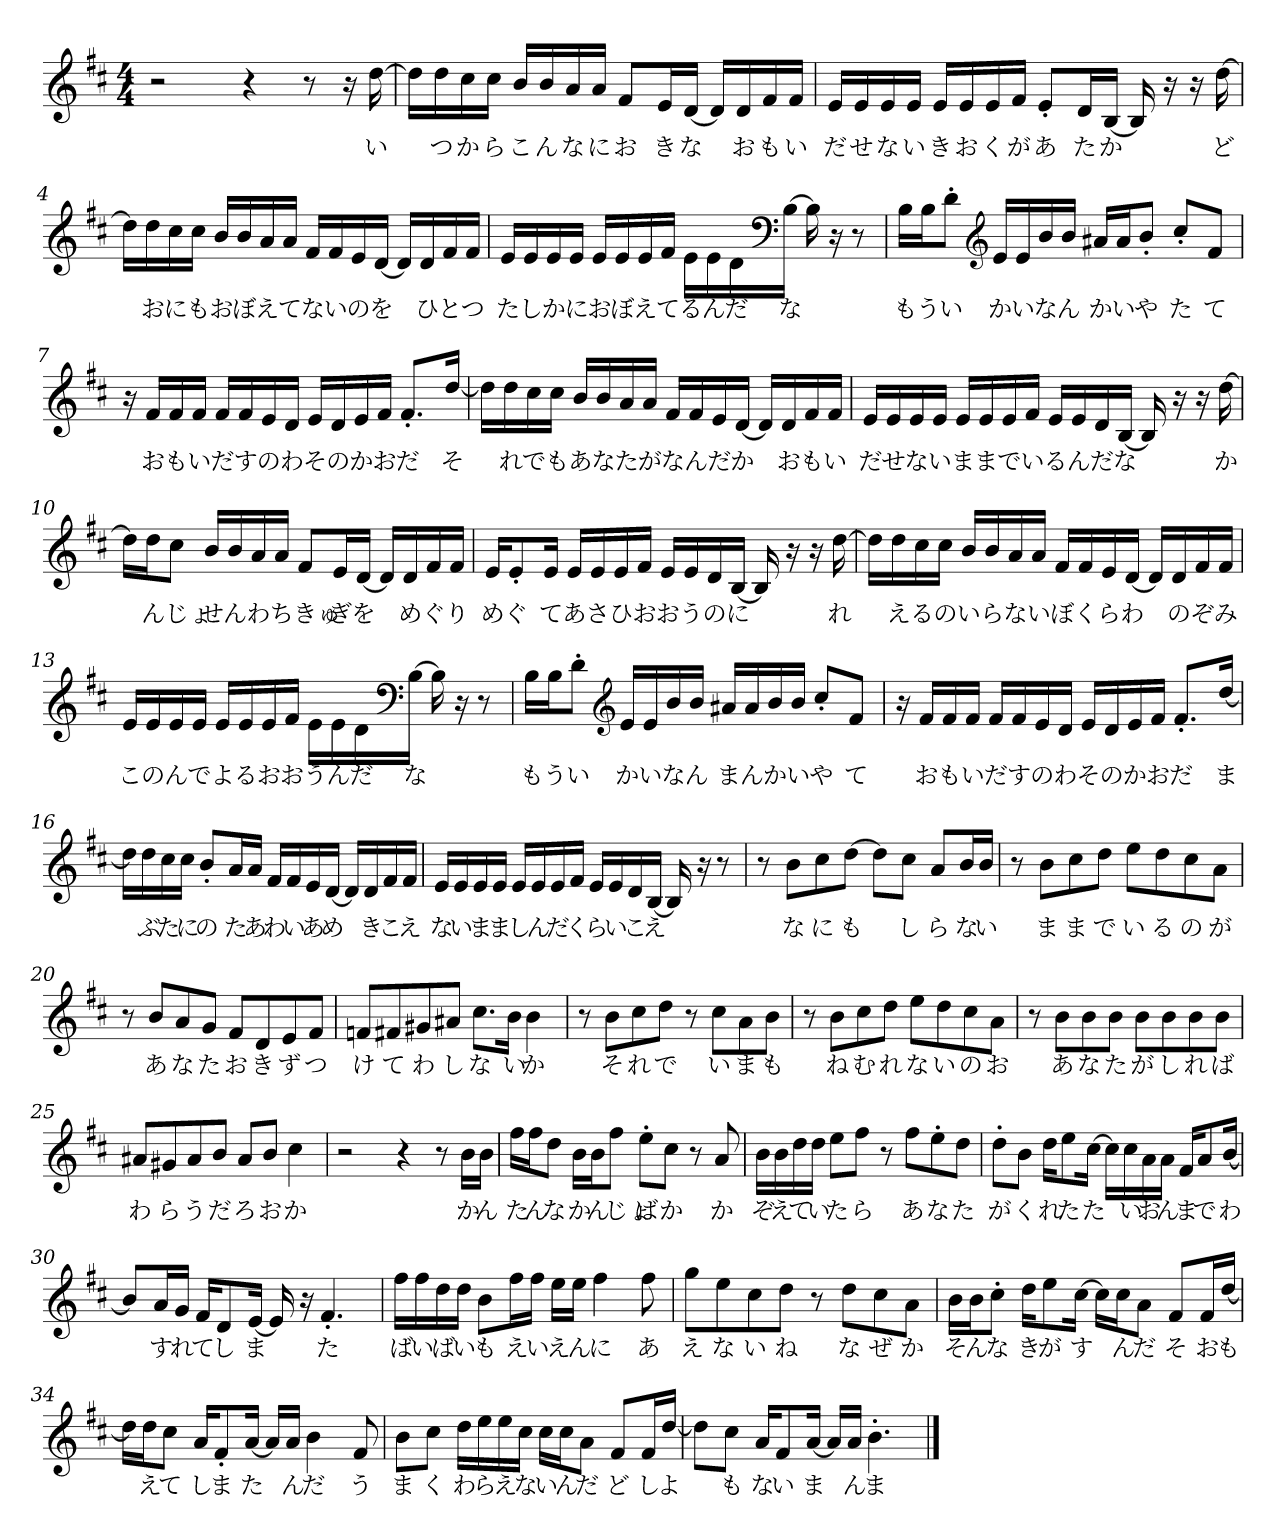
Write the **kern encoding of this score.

**kern	**text
*part1	*part1
*staff1	*staff1
*clefG2	*
*k[f#c#]	*
*M4/4	*
*MM126	*
=1	=1
2r	.
4r	.
8r	.
16r	.
[16dd	い
=2	=2
16ddLL]	.
16dd	つ
16cc#	か
16cc#JJ	ら
16bLL	こ
16b	ん
16a	な
16aJJ	に
8f#L	お
16eL	き
[16dJJ	な
16dLL]	.
16d	お
16f#	も
16f#JJ	い
=3	=3
16eLL	だ
16e	せ
16e	な
16eJJ	い
16eLL	き
16e	お
16e	く
16f#JJ	が
8e'L	あ
16dL	た
[16BJJ	か
16B]	.
16r	.
16r	.
[16dd	ど
=4	=4
16ddLL]	.
16dd	お
16cc#	に
16cc#JJ	も
16bLL	お
16b	ぼ
16a	え
16aJJ	て
16f#LL	な
16f#	い
16e	の
[16dJJ	を
16dLL]	.
16d	ひ
16f#	と
16f#JJ	つ
=5	=5
16eLL	た
16e	し
16e	か
16eJJ	に
16eLL	お
16e	ぼ
16e	え
16f#JJ	て
16eLL	る
16e	ん
16d	だ
*clefF4	*
[16BJJ	な
16B]	.
16r	.
8r	.
=6	=6
16BLL	も
16BJ	う
8d'J	い
*clefG2	*
16eLL	か
16e	い
16b	な
16bJJ	ん
16a#XLL	か
16a#J	い
8b'J	や
8cc#'L	た
8f#J	て
=7	=7
16r	.
16f#LL	お
16f#	も
16f#JJ	い
16f#LL	だ
16f#	す
16e	の
16dJJ	わ
16eLL	そ
16d	の
16e	か
16f#JJ	お
8.f#'L	だ
[16ddJk	そ
=8	=8
16ddLL]	.
16dd	れ
16cc#	で
16cc#JJ	も
16bLL	あ
16b	な
16a	た
16aJJ	が
16f#LL	な
16f#	ん
16e	だ
[16dJJ	か
16dLL]	.
16d	お
16f#	も
16f#JJ	い
=9	=9
16eLL	だ
16e	せ
16e	な
16eJJ	い
16eLL	ま
16e	ま
16e	で
16f#JJ	い
16eLL	る
16e	ん
16d	だ
[16BJJ	な
16B]	.
16r	.
16r	.
[16dd	か
=10	=10
16ddLL]	.
16ddJ	ん
8cc#J	じょ
16bLL	せ
16b	ん
16a	わ
16aJJ	ち
8f#L	きゅ
16eL	ぎ
[16dJJ	を
16dLL]	.
16d	め
16f#	ぐ
16f#JJ	り
=11	=11
16eKL	め
8e'	ぐ
16eJk	て
16eLL	あ
16e	さ
16e	ひ
16f#JJ	お
16eLL	お
16e	う
16d	の
[16BJJ	に
16B]	.
16r	.
16r	.
[16dd	れ
=12	=12
16ddLL]	.
16dd	え
16cc#	る
16cc#JJ	の
16bLL	い
16b	ら
16a	な
16aJJ	い
16f#LL	ぼ
16f#	く
16e	ら
[16dJJ	わ
16dLL]	.
16d	の
16f#	ぞ
16f#JJ	み
=13	=13
16eLL	こ
16e	の
16e	ん
16eJJ	で
16eLL	よ
16e	る
16e	お
16f#JJ	お
16eLL	う
16e	ん
16d	だ
*clefF4	*
[16BJJ	な
16B]	.
16r	.
8r	.
=14	=14
16BLL	も
16BJ	う
8d'J	い
*clefG2	*
16eLL	か
16e	い
16b	な
16bJJ	ん
16a#XLL	ま
16a#	ん
16b	か
16bJJ	い
8cc#'L	や
8f#J	て
=15	=15
16r	.
16f#LL	お
16f#	も
16f#JJ	い
16f#LL	だ
16f#	す
16e	の
16dJJ	わ
16eLL	そ
16d	の
16e	か
16f#JJ	お
8.f#'L	だ
[16ddJk	ま
=16	=16
16ddLL]	.
16dd	ぶ
16cc#	た
16cc#JJ	に
8b'L	の
16aL	た
16aJJ	あ
16f#LL	わ
16f#	い
16e	あ
[16dJJ	め
16dLL]	.
16d	き
16f#	こ
16f#JJ	え
=17	=17
16eLL	な
16e	い
16e	ま
16eJJ	ま
16eLL	し
16e	ん
16e	だ
16f#JJ	く
16eLL	ら
16e	い
16d	こ
[16BJJ	え
16B]	.
16r	.
8r	.
=18	=18
8r	.
8bL	な
8cc#	に
[8ddJ	も
8ddL]	.
8cc#J	し
8aL	ら
16bL	な
16bJJ	い
=19	=19
8r	.
8bL	ま
8cc#	ま
8ddJ	で
8eeL	い
8dd	る
8cc#	の
8aJ	が
=20	=20
8r	.
8bL	あ
8a	な
8gJ	た
8f#L	お
8d	き
8e	ず
8f#J	つ
=21	=21
8fnL	け
8f#X	て
8g#X	わ
8a#XJ	し
8.cc#L	な
16bJk	い
4b	か
=22	=22
8r	.
8bL	そ
8cc#	れ
8ddJ	で
8r	.
8cc#L	い
8a	ま
8bJ	も
=23	=23
8r	.
8bL	ね
8cc#	む
8ddJ	れ
8eeL	な
8dd	い
8cc#	の
8aJ	お
=24	=24
8r	.
8bL	あ
8b	な
8bJ	た
8bL	が
8b	し
8b	れ
8bJ	ば
=25	=25
8a#XL	わ
8g#X	ら
8a#	う
8bJ	だ
8a#L	ろ
8bJ	お
4cc#	か
=26	=26
2r	.
4r	.
8r	.
16bLL	か
16bJJ	ん
=27	=27
16ff#LL	た
16ff#J	ん
8ddJ	な
16bLL	か
16bJ	ん
8ff#J	じょ
8ee'L	ば
8cc#J	か
8r	.
8a	か
=28	=28
16bLL	ぞ
16b	え
16dd	て
16ddJJ	い
8eeL	た
8ff#J	ら
8r	.
8ff#L	あ
8ee'	な
8ddJ	た
=29	=29
8dd'L	が
8bJ	く
16ddKL	れ
8ee	た
[16cc#Jk	た
16cc#LL]	.
16cc#	い
16a	お
16aJJ	ん
16f#KL	ま
8a	で
[16bJk	わ
=30	=30
8bL]	.
16aL	す
16gJJ	れ
16f#KL	て
8d	し
[16eJk	ま
16e]	.
16r	.
4.f#'	た
=31	=31
16ff#LL	ば
16ff#	い
16dd	ば
16ddJJ	い
8bL	も
16ff#L	え
16ff#JJ	い
16eeLL	え
16eeJJ	ん
4ff#	に
8ff#	あ
=32	=32
8ggL	え
8ee	な
8cc#	い
8ddJ	ね
8r	.
8ddL	な
8cc#	ぜ
8aJ	か
=33	=33
16bLL	そ
16bJ	ん
8cc#'J	な
16ddKL	き
8ee	が
[16cc#Jk	す
16cc#LL]	.
16cc#J	ん
8aJ	だ
8f#L	そ
16f#L	お
[16ddJJ	も
=34	=34
16ddLL]	.
16ddJ	え
8cc#J	て
16aKL	し
8f#'	ま
[16aJk	た
16aLL]	.
16aJJ	ん
4b	だ
8f#	う
=35	=35
8bL	ま
8cc#J	く
16ddLL	わ
16ee	ら
16ee	え
16cc#JJ	な
16cc#LL	い
16cc#J	ん
8aJ	だ
8f#L	ど
16f#L	し
[16ddJJ	よ
=36	=36
8ddL]	.
8cc#J	も
16aKL	な
8f#	い
[16aJk	ま
16aLL]	.
16aJJ	ん
4.b'	ま
==	==
*-	*-
